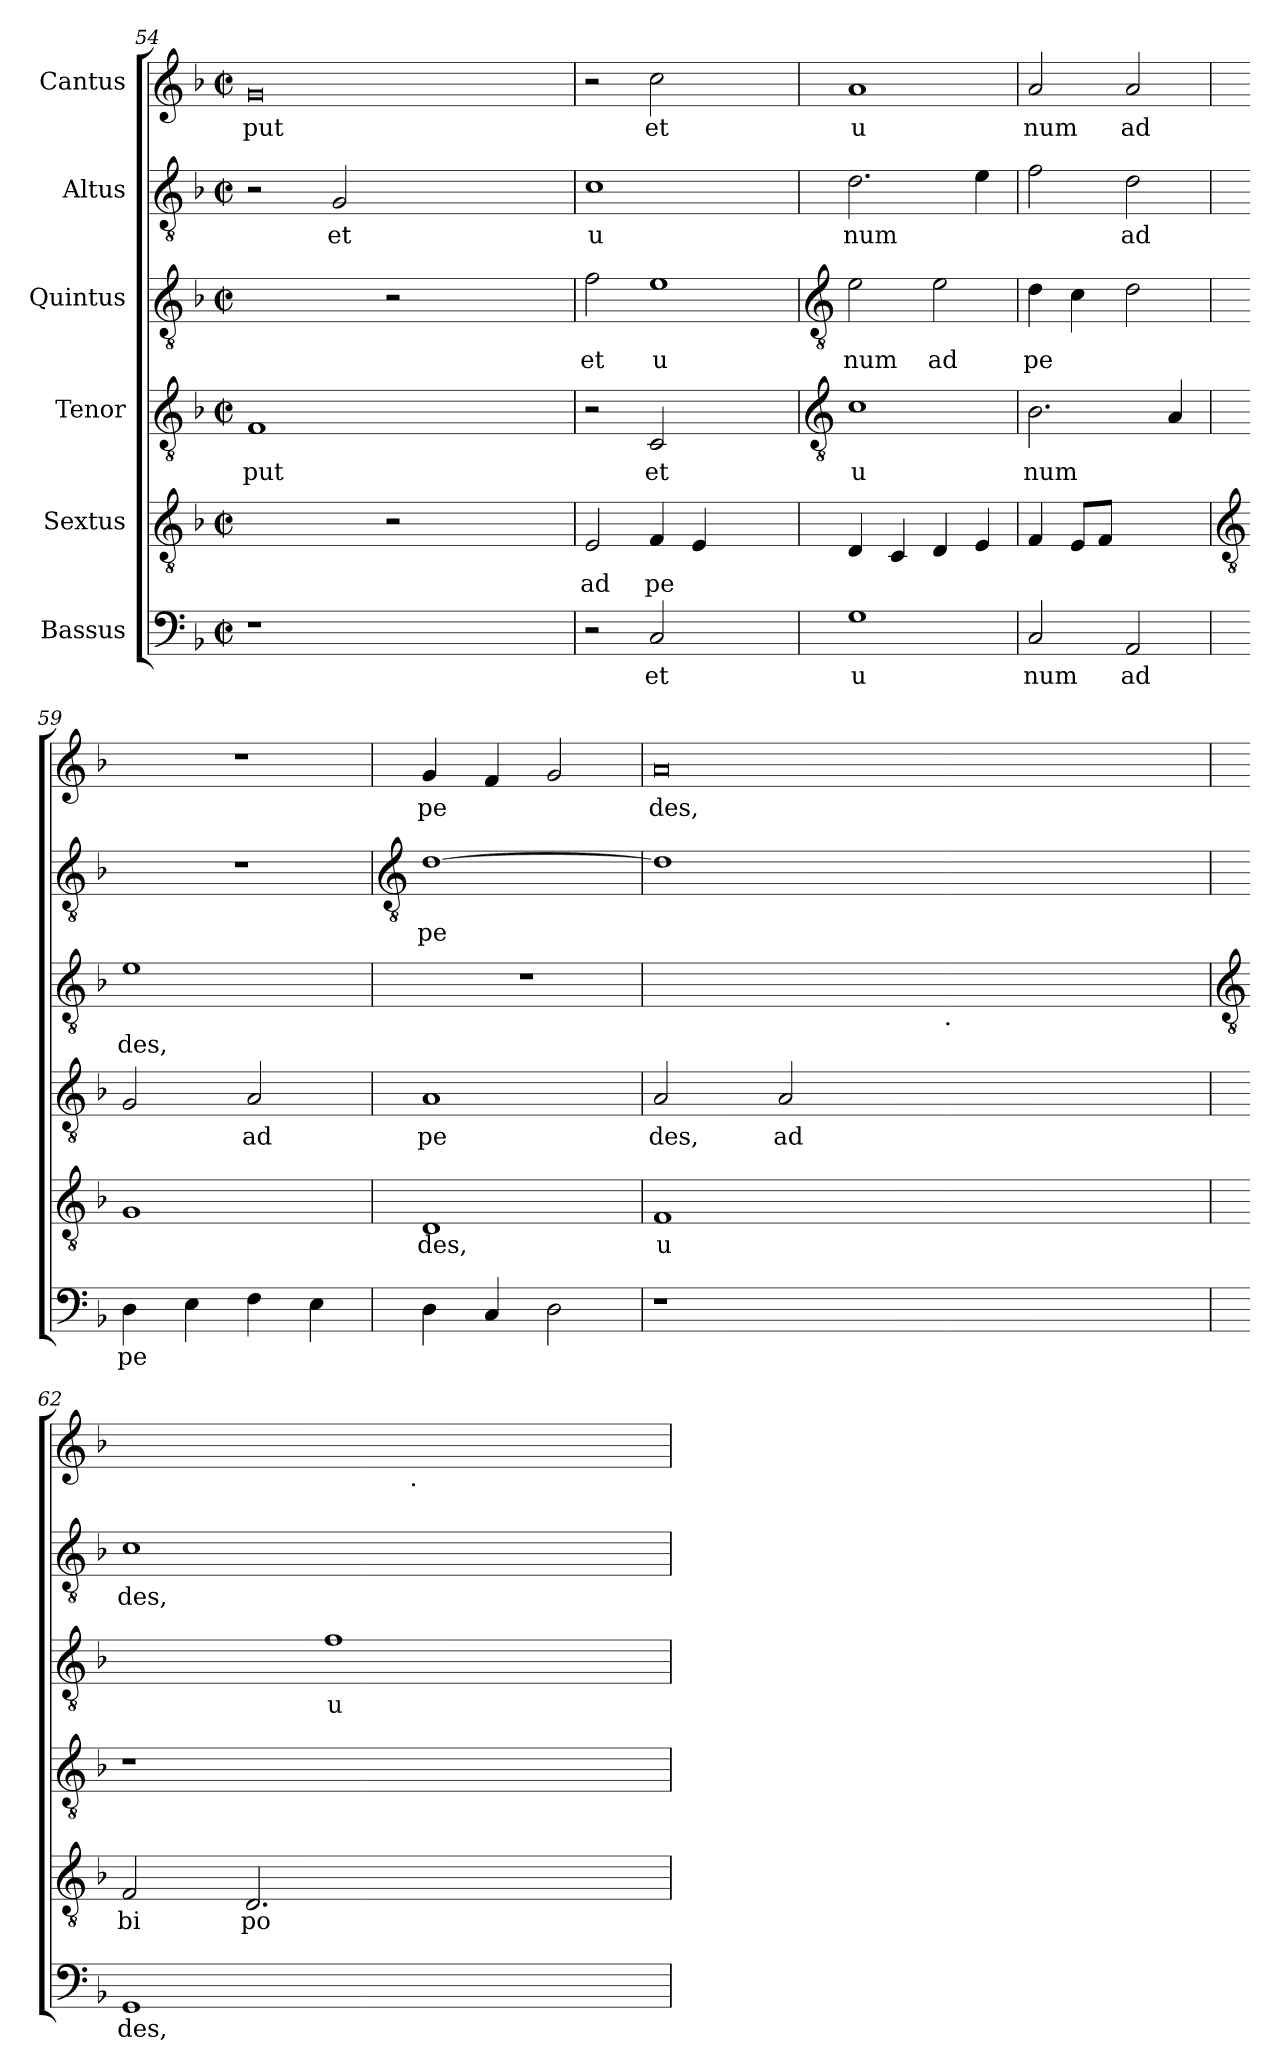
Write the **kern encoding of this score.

**kern	**text	**kern	**text	**kern	**text	**kern	**text	**kern	**text	**kern	**text
*part6	*part6	*part5	*part5	*part4	*part4	*part3	*part3	*part2	*part2	*part1	*part1
*staff6	*staff6	*staff5	*staff5	*staff4	*staff4	*staff3	*staff3	*staff2	*staff2	*staff1	*staff1
*I"Bassus	*	*I"Sextus	*	*I"Tenor	*	*I"Quintus	*	*I"Altus	*	*I"Cantus	*
!!LO:LB:g=z
*clefF4	*	*clefGv2	*	*clefGv2	*	*clefGv2	*	*clefGv2	*	*clefG2	*
*k[b-]	*	*k[b-]	*	*k[b-]	*	*k[b-]	*	*k[b-]	*	*k[b-]	*
*F:	*	*F:	*	*F:	*	*F:	*	*F:	*	*F:	*
*M2/2	*	*M2/2	*	*M2/2	*	*M2/2	*	*M2/2	*	*M2/2	*
*met(c|)	*	*met(c|)	*	*met(c|)	*	*met(c|)	*	*met(c|)	*	*met(c|)	*
=54	=54	=54	=54	=54	=54	=54	=54	=54	=54	=54	=54
!	!	!	!	!	!LO:LY:b	!	!	!	!	!	!LO:LY:b
1r	.	4ryy	.	1F	put	4ryy	.	2r	.	0g	put
.	.	4ryy	.	.	.	4ryy	.	.	.	.	.
!	!	!	!	!	!	!	!	!	!LO:LY:b	!	!
.	.	4ryy	.	.	.	4ryy	.	2G/	et	.	.
.	.	32ryy	.	.	.	32ryy	.	.	.	.	.
.	.	2r	.	.	.	2r	.	.	.	.	.
1ryy	.	.	.	1ryy	.	.	.	1ryy	.	.	.
.	.	2ryy	.	.	.	2ryy	.	.	.	.	.
.	.	8..ryy	.	.	.	8..ryy	.	.	.	.	.
!!LO:LB:g=z
=56A	=56A	=56A	=56A	=56A	=56A	=56A	=56A	=56A	=56A	=56A	=56A
!	!	!	!LO:LY:b	!	!	!	!LO:LY:b	!	!LO:LY:b	!	!
2r	.	2E/	ad	2r	.	2f\	et	1c	u	2r	.
!	!LO:LY:b	!	!LO:LY:b	!	!LO:LY:b	!	!LO:LY:b	!	!	!	!LO:LY:b
2C/	et	4F/	pe	2C/	et	1e	u	.	.	2cc\	et
.	.	4E/	.	.	.	.	.	.	.	.	.
2ryy	.	2ryy	.	2ryy	.	.	.	2ryy	.	2ryy	.
!!LO:LB:g=z
=57A	=57A	=57A	=57A	=57A	=57A	=57A	=57A	=57A	=57A	=57A	=57A
*	*	*	*	*clefGv2	*	*clefGv2	*	*	*	*	*
!	!LO:LY:b	!	!	!	!LO:LY:b	!	!LO:LY:b	!	!LO:LY:b	!	!LO:LY:b
1G	u	4D/	.	1c	u	2e\	num	2.d\	num	1a	u
.	.	4C/	.	.	.	.	.	.	.	.	.
!	!	!	!	!	!	!	!LO:LY:b	!	!	!	!
.	.	4D/	.	.	.	2e\	ad	.	.	.	.
.	.	4E/	.	.	.	.	.	4e\	.	.	.
=58A	=58A	=58A	=58A	=58A	=58A	=58A	=58A	=58A	=58A	=58A	=58A
!	!LO:LY:b	!	!	!	!LO:LY:b	!	!LO:LY:b	!	!	!	!LO:LY:b
2C/	num	4F/	.	2.B-\	num	4d\	pe	2f\	.	2a/	num
.	.	8E/L	.	.	.	4c\	.	.	.	.	.
.	.	8F/J	.	.	.	.	.	.	.	.	.
!	!LO:LY:b	!	!	!	!	!	!	!	!LO:LY:b	!	!LO:LY:b
2AA/	ad	2ryy	.	.	.	2d\	.	2d\	ad	2a/	ad
.	.	.	.	4A/	.	.	.	.	.	.	.
!!LO:LB:g=z
=59	=59	=59	=59	=59	=59	=59	=59	=59	=59	=59	=59
*	*	*clefGv2	*	*	*	*	*	*	*	*	*
!	!LO:LY:b	!	!	!	!	!	!LO:LY:b	!	!	!	!
4D\	pe	1G	.	2G/	.	1e	des,	1r	.	1r	.
4E\	.	.	.	.	.	.	.	.	.	.	.
!	!	!	!	!	!LO:LY:b	!	!	!	!	!	!
4F\	.	.	.	2A/	ad	.	.	.	.	.	.
4E\	.	.	.	.	.	.	.	.	.	.	.
!!LO:LB:g=z
=60	=60	=60	=60	=60	=60	=60	=60	=60	=60	=60	=60
*	*	*	*	*	*	*	*	*clefGv2	*	*	*
!	!	!	!LO:LY:b	!	!LO:LY:b	!	!	!	!LO:LY:b	!	!LO:LY:b
4D\	.	1D	des,	1A	pe	1r	.	[1d	pe	4g/	pe
4C/	.	.	.	.	.	.	.	.	.	4f/	.
2D\	.	.	.	.	.	.	.	.	.	2g/	.
=61A	=61A	=61A	=61A	=61A	=61A	=61A	=61A	=61A	=61A	=61A	=61A
!	!	!	!LO:LY:b	!	!LO:LY:b	!	!	!	!	!	!LO:LY:b
1r	.	1F	u	2A/	des,	4ryy	.	1d]	.	0a	des,
.	.	.	.	.	.	4ryy	.	.	.	.	.
!	!	!	!	!	!LO:LY:b	!	!	!	!	!	!
.	.	.	.	2A/	ad	4ryy	.	.	.	.	.
.	.	.	.	.	.	32ryy	.	.	.	.	.
.	.	.	.	.	.	32ryy	.	.	.	.	.
.	.	.	.	.	.	32ryy	.	.	.	.	.
.	.	.	.	.	.	32ryy	.	.	.	.	.
.	.	.	.	.	.	32ryy	.	.	.	.	.
.	.	.	.	.	.	32ryy	.	.	.	.	.
!	!	!	!	!	!	!LO:TX:b:t=.	!	!	!	!	!
.	.	.	.	.	.	32ryy	.	.	.	.	.
.	.	.	.	.	.	4ryy	.	.	.	.	.
1ryy	.	1ryy	.	1ryy	.	.	.	1ryy	.	.	.
.	.	.	.	.	.	2ryy	.	.	.	.	.
.	.	.	.	.	.	4ryy	.	.	.	.	.
.	.	.	.	.	.	32ryy	.	.	.	.	.
!!LO:LB:g=z
=62A	=62A	=62A	=62A	=62A	=62A	=62A	=62A	=62A	=62A	=62A	=62A
*	*	*	*	*	*	*clefGv2	*	*	*	*	*
!	!LO:LY:b	!	!LO:LY:b	!	!	!	!	!	!LO:LY:b	!	!
1GG	des,	2F/	bi	1r	.	4ryy	.	1c	des,	4ryy	.
.	.	.	.	.	.	4ryy	.	.	.	4ryy	.
!	!	!	!LO:LY:b	!	!	!	!	!	!	!	!
.	.	2.D/	po	.	.	4ryy	.	.	.	4ryy	.
.	.	.	.	.	.	32ryy	.	.	.	32ryy	.
!	!	!	!	!	!	!	!LO:LY:b	!	!	!	!
.	.	.	.	.	.	1f	u	.	.	32ryy	.
.	.	.	.	.	.	.	.	.	.	32ryy	.
.	.	.	.	.	.	.	.	.	.	32ryy	.
.	.	.	.	.	.	.	.	.	.	32ryy	.
.	.	.	.	.	.	.	.	.	.	32ryy	.
!	!	!	!	!	!	!	!	!	!	!LO:TX:b:t=.	!
.	.	.	.	.	.	.	.	.	.	32ryy	.
.	.	.	.	.	.	.	.	.	.	4ryy	.
2ryy	.	.	.	2ryy	.	.	.	2ryy	.	.	.
.	.	.	.	.	.	.	.	.	.	2ryy	.
.	.	2ryy	.	.	.	.	.	.	.	.	.
4ryy	.	.	.	4ryy	.	.	.	4ryy	.	.	.
.	.	.	.	.	.	.	.	.	.	16ryy	.
32ryy	.	32ryy	.	32ryy	.	.	.	32ryy	.	.	.
=	=	=	=	=	=	=	=	=	=	=	=
*-	*-	*-	*-	*-	*-	*-	*-	*-	*-	*-	*-
